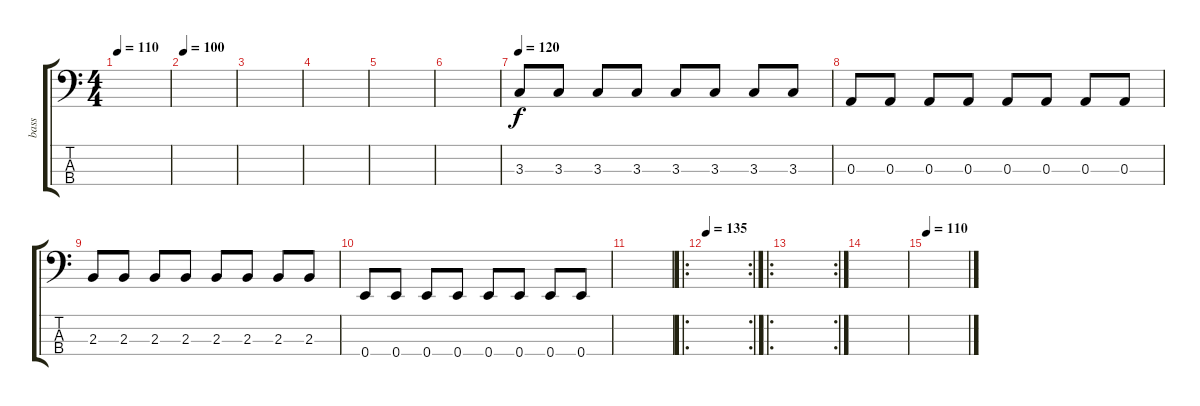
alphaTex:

\track ("bass" "bass") {instrument electricbassfinger}
\staff {score tabs}
\tuning (G2 D2 A1 E1) {hide}
\ts (4 4)
\tempo 110
\clef f4
\ks c
|
\tempo 100
|
|
|
|
|
\tempo 120
3.3.8 3.3.8 3.3.8 3.3.8 3.3.8 3.3.8 3.3.8 3.3.8 |
0.3.8 0.3.8 0.3.8 0.3.8 0.3.8 0.3.8 0.3.8 0.3.8 |
2.3.8 2.3.8 2.3.8 2.3.8 2.3.8 2.3.8 2.3.8 2.3.8 |
0.4.8 0.4.8 0.4.8 0.4.8 0.4.8 0.4.8 0.4.8 0.4.8 |
|
\ro
\rc 2
\tempo 135
|
\ro
\rc 2
|
|
\tempo 110
